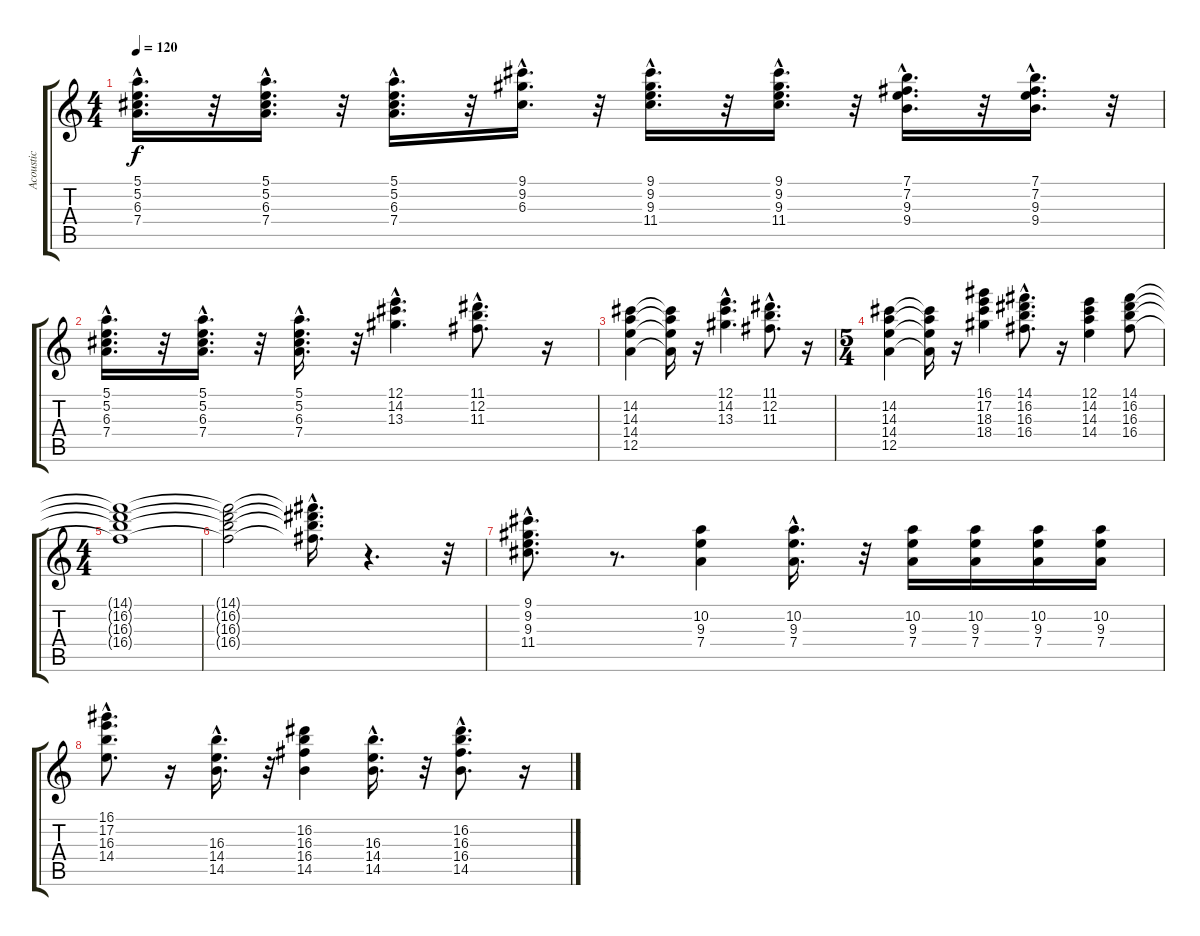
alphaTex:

\track ("Acoustic" "Acoustic") {instrument acousticguitarsteel}
\staff {score tabs}
\tuning (E4 B3 G3 D3 A2 E2) {hide}
\ts (4 4)
\tempo 120
\clef g2
\ks c
(5.1{hac} 5.2{hac} 6.3{hac} 7.4{hac}).16{d dy f} r.32 (5.1{hac} 5.2{hac} 6.3{hac} 7.4{hac}).16{d} r.32 (5.1{hac} 5.2{hac} 6.3{hac} 7.4{hac}).16{d} r.32 (9.1{hac} 9.2{hac} 6.3{hac}).16{d} r.32 (9.1{hac} 9.2{hac} 9.3{hac} 11.4{hac}).16{d} r.32 (9.1{hac} 9.2{hac} 9.3{hac} 11.4{hac}).16{d} r.32 (7.1{hac} 7.2{hac} 9.3{hac} 9.4{hac}).16{d} r.32 (7.1{hac} 7.2{hac} 9.3{hac} 9.4{hac}).16{d} r.32 |
(5.1{hac} 5.2{hac} 6.3{hac} 7.4{hac}).16{d} r.32 (5.1{hac} 5.2{hac} 6.3{hac} 7.4{hac}).16{d} r.32 (5.1{hac} 5.2{hac} 6.3{hac} 7.4{hac}).16{d} r.32 (12.1{hac} 14.2{hac} 13.3{hac}).4{d} (11.1{hac} 12.2{hac} 11.3{hac}).8{d} r.16 |
(14.2 14.3 14.4 12.5).4 (14.2{t} 14.3{t} 14.4{t} 12.5{t}).16 r.16 (12.1{hac} 14.2{hac} 13.3{hac}).4{d} (11.1{hac} 12.2{hac} 11.3{hac}).8{d} r.16 |
\ts (5 4)
(14.2 14.3 14.4 12.5).4 (14.2{t} 14.3{t} 14.4{t} 12.5{t}).16 r.16 (16.1 17.2 18.3 18.4).4 (14.1{hac} 16.2{hac} 16.3{hac} 16.4{hac}).8{d} r.16 (12.1 14.2 14.3 14.4).4 (14.1 16.2 16.3 16.4).8 |
\ts (4 4)
(14.1{t} 16.2{t} 16.3{t} 16.4{t}).1 |
(14.1{t} 16.2{t} 16.3{t} 16.4{t}).2 (14.1{hac t} 16.2{hac t} 16.3{hac t} 16.4{hac t}).16{d} r.4{d} r.32 |
(9.1{hac} 9.2{hac} 9.3{hac} 11.4{hac}).8{d} r.8{d} (10.2 9.3 7.4).4 (10.2{hac} 9.3{hac} 7.4{hac}).16{d} r.32 (10.2 9.3 7.4).16 (10.2 9.3 7.4).16 (10.2 9.3 7.4).16 (10.2 9.3 7.4).16 |
(16.1{hac} 17.2{hac} 16.3{hac} 14.4{hac}).8{d} r.16 (16.3{hac} 14.4{hac} 14.5{hac}).16{d} r.32 (16.2 16.3 16.4 14.5).4 (16.3{hac} 14.4{hac} 14.5{hac}).16{d} r.32 (16.2{hac} 16.3{hac} 16.4{hac} 14.5{hac}).8{d} r.16
